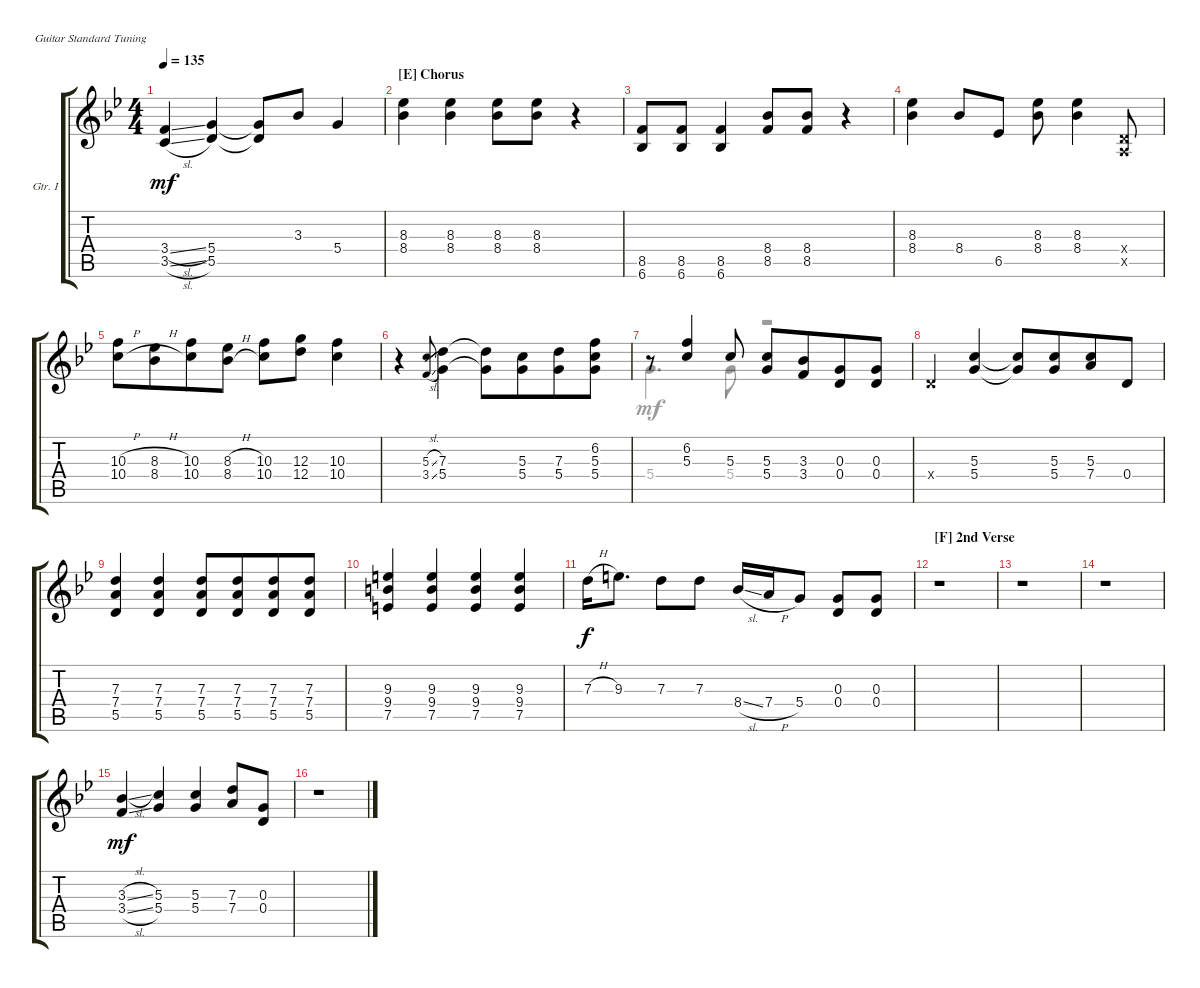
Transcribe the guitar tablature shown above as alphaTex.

\defaultSystemsLayout 4
\bracketExtendMode groupsimilarinstruments
\firstSystemTrackNameOrientation horizontal
\otherSystemsTrackNameOrientation horizontal
\track ("Guitar I" "Gtr. I") {instrument electricguitarclean}
\staff {score tabs}
\tuning (E4 B3 G3 D3 A2 E2)
\voice
\ts (4 4)
\tempo 135
\clef g2
\scale
0.333333
\ks bb
(3.4{sl} 3.5{sl}).4{dy mf} (5.5 5.4).4 (5.4{t} 5.5{t}).8 3.3.8 5.4.4 |
\section ("E" "Chorus")
\scale
0.333333 (8.4 8.3).4 (8.4 8.3).4 (8.4 8.3).8 (8.4 8.3).8 r.4 |
\scale
0.333333 (6.6 8.5).8 (6.6 8.5).8 (6.6 8.5).4 (8.5 8.4).8 (8.5 8.4).8 r.4 |
\scale
0.333333 (8.4 8.3).4 8.4.8 6.5.8 (8.4 8.3).8 (8.3 8.4).4 (0.4{x} 0.5{x}).8 |
\scale
0.333333 (10.3{h} 10.4{h}).8 (8.4{h} 8.3{h}).8{beam merge} (10.3 10.4).8 (8.3{h} 8.4{h}).8 (10.4 10.3).8 (12.3 12.4).8 (10.3 10.4).4 |
\scale
0.333333 r.4 (5.3{sl} 3.4{sl}).8{gr} (5.4 7.3).4 (5.4{t} 7.3{t}).8 (5.3 5.4).8{beam merge} (7.3 5.4).8 (5.3 6.2 5.4).8 |
\scale
0.333333 r.8 (5.3 6.2).4 5.3.8 (5.3 5.4).8 (3.3 3.4).8{beam merge} (0.3 0.4).8 (0.3 0.4).8 |
\scale
0.333333 0.4{x}.4 (5.4 5.3).4 (5.4{t} 5.3{t}).8 (5.4 5.3).8{beam merge} (7.4 5.3).8 0.4.8 |
\scale
0.333333 (5.5 7.4 7.3).4 (5.5 7.4 7.3).4 (5.5 7.4 7.3).8 (5.5 7.4 7.3).8{beam merge} (5.5 7.4 7.3).8 (5.5 7.4 7.3).8 |
\scale
0.333333 (9.3 9.4 7.5).4 (9.3 9.4 7.5).4 (9.3 9.4 7.5).4 (9.3 9.4 7.5).4 |
\scale
0.333333 7.3{h}.16{dy f} 9.3.8{d} 7.3.8 7.3.8 8.4{sl}.16 7.4{h}.16 5.4.8 (0.4 0.3).8 (0.4 0.3).8 |
\section ("F" "2nd Verse")
\scale
0.333333 r.1 |
\scale
0.333333 r.1 |
\scale
0.333333 r.1 |
\scale
0.333333 (3.4{sl} 3.3{sl}).4{dy mf} (5.4 5.3).4 (5.4 5.3).4 (7.3 7.4).8 (0.4 0.3).8 |
\scale
0.333333 r.1
\voice
\clef g2
\ottava regular
\simile none
\scale
0.333333
\ks bb
|
\scale
0.333333 |
\scale
0.333333 |
\scale
0.333333 |
\scale
0.333333 |
\scale
0.333333 |
\scale
0.333333 5.4.4{d} 5.4.8 r.2 |
\scale
0.333333 |
\scale
0.333333 |
\scale
0.333333 |
\scale
0.333333 |
\scale
0.333333 |
\scale
0.333333 |
\scale
0.333333 |
\scale
0.333333 |
\scale
0.333333
